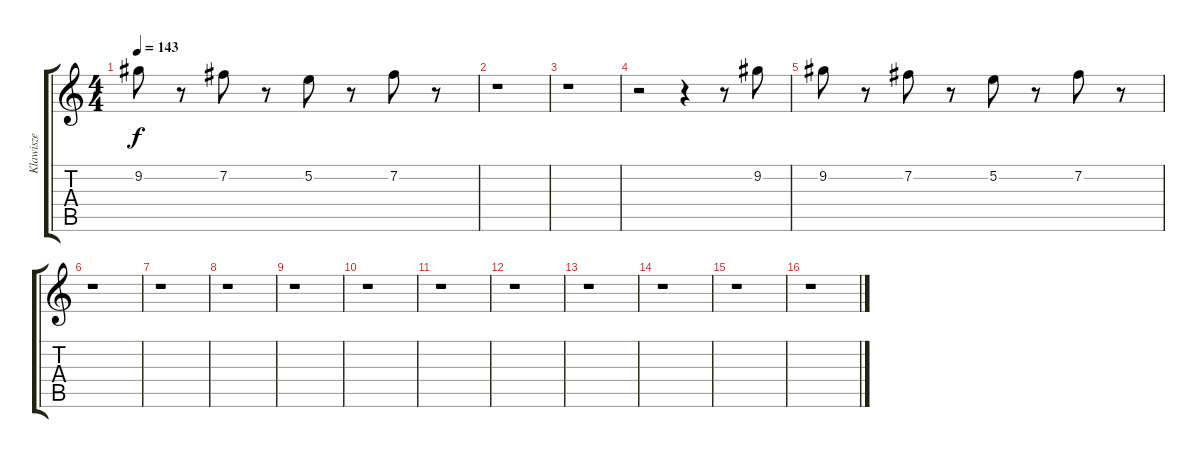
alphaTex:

\track ("Klawisze" "Klawisze") {instrument electricguitarclean}
\staff {score tabs}
\tuning (E4 B3 G3 D3 A2 E2) {hide}
\ts (4 4)
\tempo 143
\clef g2
\ks c
9.2.8{dy f} r.8 7.2.8 r.8 5.2.8 r.8 7.2.8 r.8 |
r.1 |
r.1 |
r.2 r.4 r.8 9.2.8 |
9.2.8 r.8 7.2.8 r.8 5.2.8 r.8 7.2.8 r.8 |
r.1 |
r.1 |
r.1 |
r.1 |
r.1 |
r.1 |
r.1 |
r.1 |
r.1 |
r.1 |
r.1
